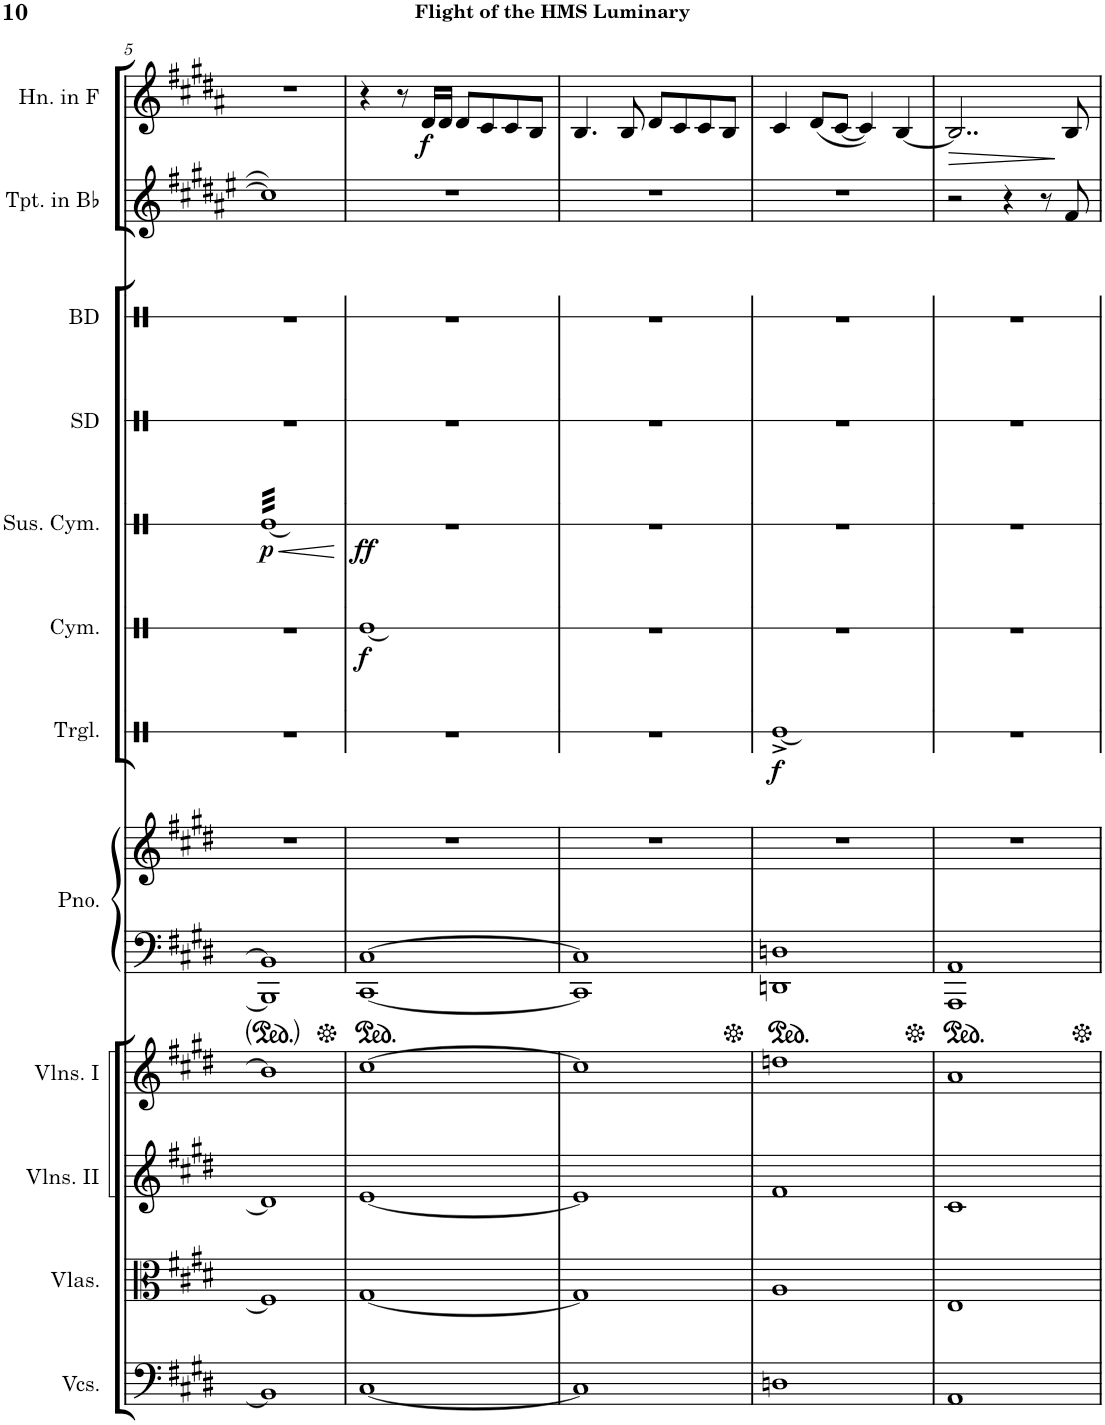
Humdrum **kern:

**kern	**kern	**kern	**kern	**kern	**kern	**dynam	**kern	**dynam	**kern	**kern	**dynam	**kern
*part10	*part9	*part8	*part7	*part6	*part5	*part5	*part4	*part4	*part3	*part2	*part2	*part1
*staff10	*staff9	*staff8	*staff7	*staff6	*staff5	*staff5	*staff4	*staff4	*staff3	*staff2	*staff2	*staff1
*I"Violoncellos	*I"Violas	*I"Violins II	*I"Violins I	*I"Piano	*I"Triangle	*	*I"Suspended Cymbal	*	*I"Trumpet in Bb	*I"Horn in F	*	*I"Pan Flute
*I'Vcs.	*I'Vlas.	*I'Vlns. II	*I'Vlns. I	*I'Pno.	*I'Trgl.	*	*I'Sus. Cym.	*	*I'Tpt. in Bb	*I'Hn. in F	*	*I'Pn. Fl.
!!LO:PB:g=z
*clefF4	*clefC3	*clefG2	*clefG2	*clefF4	*clefX	*	*clefX	*	*clefG2	*clefG2	*	*clefG2
*	*	*	*	*	*	*	*	*	*Trd1c2	*Trd4c7	*	*
*k[f#c#g#d#]	*k[f#c#g#d#]	*k[f#c#g#d#]	*k[f#c#g#d#]	*k[f#c#g#d#]	*k[]	*	*k[]	*	*k[f#c#g#d#a#e#]	*k[f#c#g#d#a#]	*	*k[f#c#g#d#]
*M4/4	*M4/4	*M4/4	*M4/4	*M4/4	*M4/4	*	*M4/4	*	*M4/4	*M4/4	*	*M4/4
=5	=5	=5	=5	=5	=5	=5	=5	=5	=5	=5	=5	=5
!	!	!	!	!	!	!	!	!LO:HP:b	!	!	!	!
!	!	!	!	!	!	!	!	!LO:DY:n=1:b	!	!	!	!
*	*	*	*	*	*	*	*tremolo	*	*	*	*	*
1BB]	1F#]	1d#]	1b]	1BBB] 1BB]	1r	.	32ReLLL	< p	1cc#]	1r	.	1r
.	.	.	.	.	.	.	32Re	.	.	.	.	.
.	.	.	.	.	.	.	32Re	.	.	.	.	.
.	.	.	.	.	.	.	32Re	.	.	.	.	.
.	.	.	.	.	.	.	32Re	.	.	.	.	.
.	.	.	.	.	.	.	32Re	.	.	.	.	.
.	.	.	.	.	.	.	32Re	.	.	.	.	.
.	.	.	.	.	.	.	32Re	.	.	.	.	.
.	.	.	.	.	.	.	32Re	.	.	.	.	.
.	.	.	.	.	.	.	32Re	.	.	.	.	.
.	.	.	.	.	.	.	32Re	.	.	.	.	.
.	.	.	.	.	.	.	32Re	.	.	.	.	.
.	.	.	.	.	.	.	32Re	.	.	.	.	.
.	.	.	.	.	.	.	32Re	.	.	.	.	.
.	.	.	.	.	.	.	32Re	.	.	.	.	.
.	.	.	.	.	.	.	32Re	.	.	.	.	.
.	.	.	.	.	.	.	32Re	.	.	.	.	.
.	.	.	.	.	.	.	32Re	.	.	.	.	.
.	.	.	.	.	.	.	32Re	.	.	.	.	.
.	.	.	.	.	.	.	32Re	.	.	.	.	.
.	.	.	.	.	.	.	32Re	.	.	.	.	.
.	.	.	.	.	.	.	32Re	.	.	.	.	.
.	.	.	.	.	.	.	32Re	.	.	.	.	.
.	.	.	.	.	.	.	32Re	.	.	.	.	.
.	.	.	.	.	.	.	32Re	.	.	.	.	.
.	.	.	.	.	.	.	32Re	.	.	.	.	.
.	.	.	.	.	.	.	32Re	.	.	.	.	.
.	.	.	.	.	.	.	32Re	.	.	.	.	.
.	.	.	.	.	.	.	32Re	.	.	.	.	.
.	.	.	.	.	.	.	32Re	.	.	.	.	.
.	.	.	.	.	.	.	32Re	.	.	.	.	.
.	.	.	.	.	.	.	32ReJJJ	.	.	.	.	.
*	*	*	*	*	*	*	*Xtremolo	*	*	*	*	*
.	.	.	.	.	.	.	.	[	.	.	.	.
=6	=6	=6	=6	=6	=6	=6	=6	=6	=6	=6	=6	=6
!	!	!	!	!	!	!	!	!LO:DY:b	!	!	!	!
[1C#	[1G#	[1e	[1cc#	[1CC# [1C#	1r	.	1r	ff	1r	4r	.	1r
.	.	.	.	.	.	.	.	.	.	8r	.	.
!	!	!	!	!	!	!	!	!	!	!	!LO:DY:b	!
.	.	.	.	.	.	.	.	.	.	16d#/LL	f	.
.	.	.	.	.	.	.	.	.	.	16d#/JJ	.	.
.	.	.	.	.	.	.	.	.	.	8d#/L	.	.
.	.	.	.	.	.	.	.	.	.	8c#/	.	.
.	.	.	.	.	.	.	.	.	.	8c#/	.	.
.	.	.	.	.	.	.	.	.	.	8B/J	.	.
=7	=7	=7	=7	=7	=7	=7	=7	=7	=7	=7	=7	=7
1C#]	1G#]	1e]	1cc#]	1CC#] 1C#]	1r	.	1r	.	1r	4.B/	.	1r
.	.	.	.	.	.	.	.	.	.	8B/	.	.
.	.	.	.	.	.	.	.	.	.	8d#/L	.	.
.	.	.	.	.	.	.	.	.	.	8c#/	.	.
.	.	.	.	.	.	.	.	.	.	8c#/	.	.
.	.	.	.	.	.	.	.	.	.	8B/J	.	.
=8	=8	=8	=8	=8	=8	=8	=8	=8	=8	=8	=8	=8
!	!	!	!	!	!	!LO:DY:b	!	!	!	!	!	!
1Dn	1A	1f#	1ddn	1DDn 1Dn	1Re^	f	1r	.	1r	4c#/	.	1r
.	.	.	.	.	.	.	.	.	.	(8d#/L	.	.
.	.	.	.	.	.	.	.	.	.	[8c#/J	.	.
.	.	.	.	.	.	.	.	.	.	4c#/])	.	.
.	.	.	.	.	.	.	.	.	.	[4B/	.	.
=9	=9	=9	=9	=9	=9	=9	=9	=9	=9	=9	=9	=9
!	!	!	!	!	!	!	!	!	!	!	!LO:HP:b	!
1AA	1E	1c#	1a	1AAA 1AA	1r	.	1r	.	2r	2..B/]	>	1r
.	.	.	.	.	.	.	.	.	4r	.	.	.
.	.	.	.	.	.	.	.	.	8r	.	.	.
.	.	.	.	.	.	.	.	.	8f#/	8B/	]	.
=	=	=	=	=	=	=	=	=	=	=	=	=
*-	*-	*-	*-	*-	*-	*-	*-	*-	*-	*-	*-	*-
